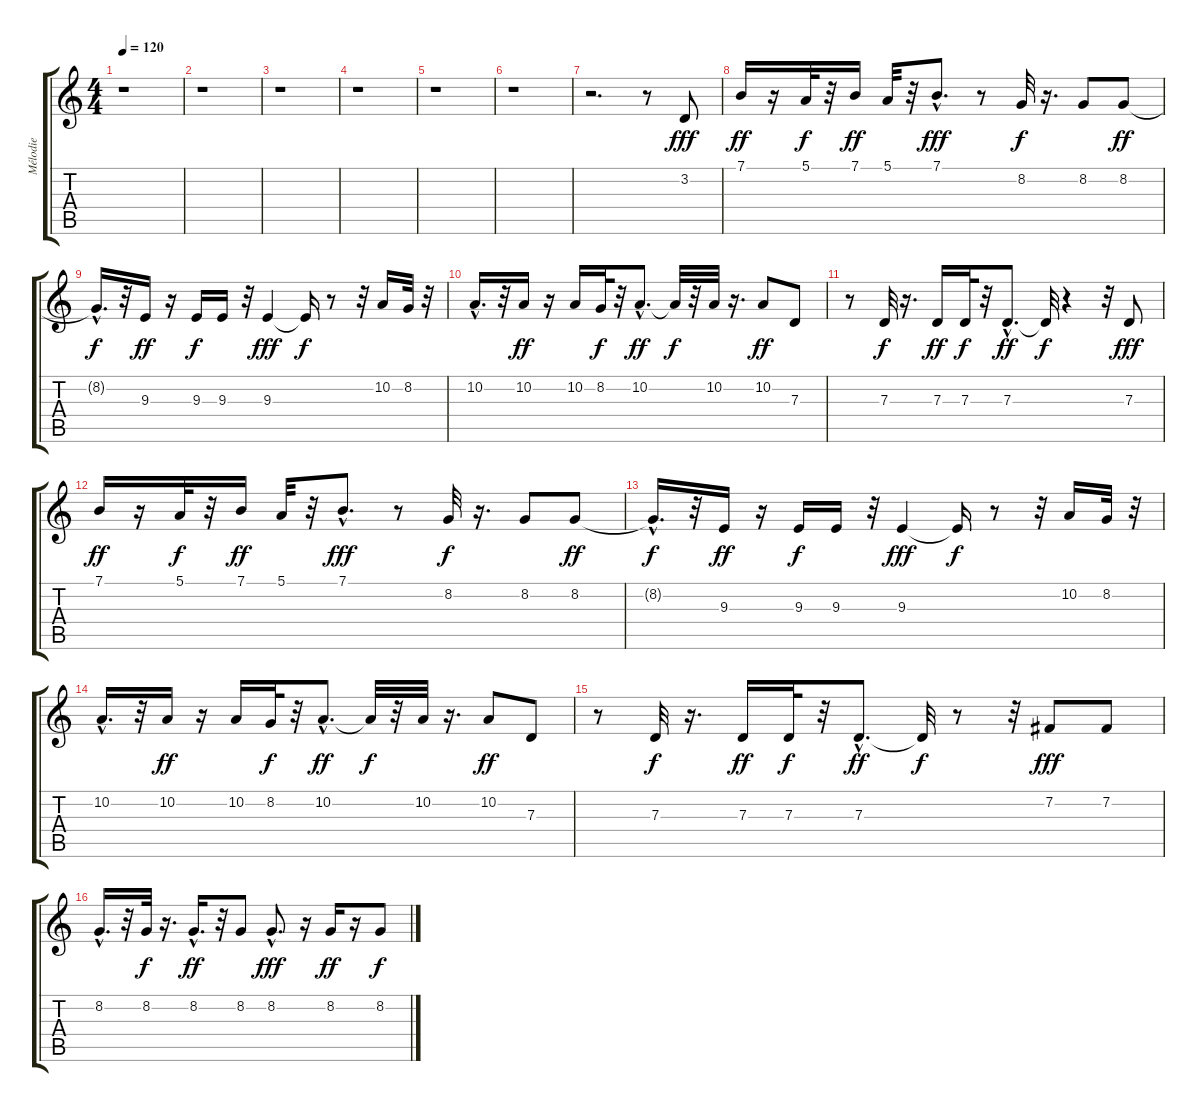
\track ("Mélodie" "Mélodie") {instrument harmonica}
\staff {score tabs}
\tuning (E4 B3 G3 D3 A2 E2) {hide}
\ts (4 4)
\tempo 120
\clef g2
\ks c
r.1{dy ff} |
r.1 |
r.1 |
r.1 |
r.1 |
r.1 |
r.2{d} r.8 3.2.8{dy fff} |
7.1.16{dy ff} r.16 5.1.32{dy f} r.32 7.1.16{dy ff} 5.1.32 r.32 7.1{hac}.8{d dy fff} r.8 8.2.32{dy f} r.16{d} 8.2.8 8.2.8{dy ff} |
8.2{hac t}.16{d dy f} r.32 9.3.16{dy ff} r.16 9.3.16{dy f} 9.3.16 r.32 9.3.4{dy fff} 9.3{t}.16{dy f} r.8 r.32 10.2.16 8.2.32 r.32 |
10.2{hac}.16{d} r.32 10.2.16{dy ff} r.16 10.2.16 8.2.32{dy f} r.32 10.2{hac}.8{d dy ff} 10.2{t}.32{dy f} r.32 10.2.32 r.16{d} 10.2.8{dy ff} 7.3.8 |
r.8 7.3.32{dy f} r.16{d} 7.3.16{dy ff} 7.3.32{dy f} r.32 7.3{hac}.8{d dy ff} 7.3{t}.32{dy f} r.4 r.32 7.3.8{dy fff} |
7.1.16{dy ff} r.16 5.1.32{dy f} r.32 7.1.16{dy ff} 5.1.32 r.32 7.1{hac}.8{d dy fff} r.8 8.2.32{dy f} r.16{d} 8.2.8 8.2.8{dy ff} |
8.2{hac t}.16{d dy f} r.32 9.3.16{dy ff} r.16 9.3.16{dy f} 9.3.16 r.32 9.3.4{dy fff} 9.3{t}.16{dy f} r.8 r.32 10.2.16 8.2.32 r.32 |
10.2{hac}.16{d} r.32 10.2.16{dy ff} r.16 10.2.16 8.2.32{dy f} r.32 10.2{hac}.8{d dy ff} 10.2{t}.32{dy f} r.32 10.2.32 r.16{d} 10.2.8{dy ff} 7.3.8 |
r.8 7.3.32{dy f} r.16{d} 7.3.16{dy ff} 7.3.32{dy f} r.32 7.3{hac}.8{d dy ff} 7.3{t}.32{dy f} r.8 r.32 7.2.8{dy fff} 7.2.8 |
8.2{hac}.16{d} r.32 8.2.32{dy f} r.16{d} 8.2{hac}.16{d dy ff} r.32 8.2.8 8.2{hac}.8{d dy fff} r.16 8.2.16{dy ff} r.16 8.2.8{dy f}
